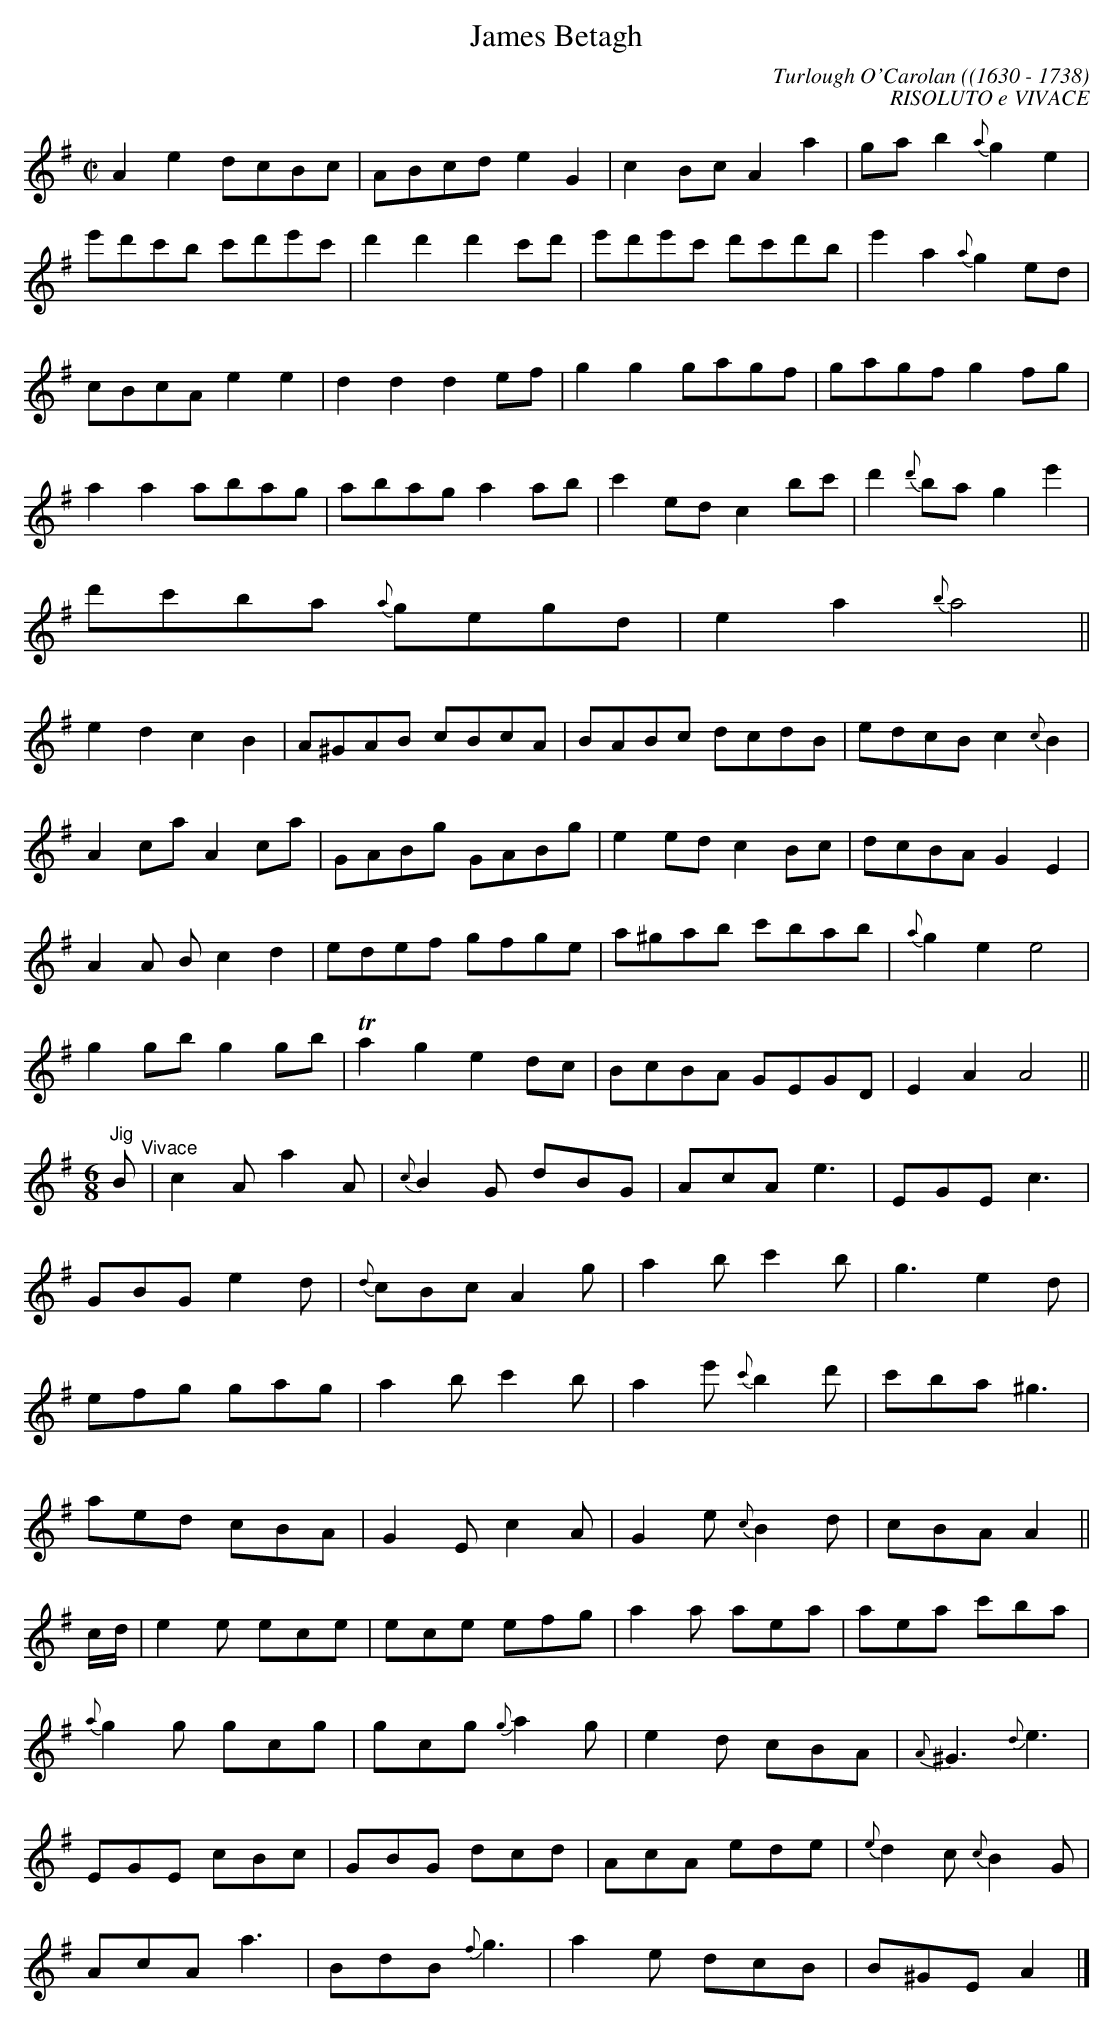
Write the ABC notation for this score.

X:1occ
T:James Betagh
C:Turlough O'Carolan ((1630 - 1738)
C:RISOLUTO e VIVACE
M:C|
L:1/8
K:G
A2e2dcBc|ABcd e2G2|c2Bc A2a2|ga b2{a}g2e2|
e'd'c'b c'd'e'c'|d'2d'2d'2c'd'|e'd'e'c' d'c'd'b|e'2a2{a}g2ed|
cBcA e2e2|d2d2d2ef|g2g2gagf|gagf g2fg|
a2a2abag|abag a2ab|c'2ed c2bc'|d'2{d'}ba g2e'2|
d'c'ba {a}gegd|e2a2{b}a4||
e2d2c2B2|A^GAB cBcA|BABc dcdB|edcB c2{c}B2|
A2ca A2ca|GABg GABg|e2ed c2Bc|dcBA G2E2|
A2A B c2d2|edef gfge|a^gab c'bab|{a}g2e2e4|
g2gb g2gb| Ta2g2e2dc|BcBA GEGD|E2A2A4||
"^Jig"[M:6/8]B "^Vivace"|c2A a2A|{c}B2G dBG|AcA e3|EGE c3|
GBG e2d|{d}cBc A2g|a2b c'2b|g3e2d|
efg gag|a2b c'2b|a2e' {c'}b2d'|c'ba ^g3|
aed cBA|G2E c2A|G2e {c}B2d|cBA A2||
c/2d/2|e2e ece|ece efg|a2a aea|aea c'ba|
{a}g2g gcg|gcg {g}a2g|e2d cBA|{A}^G3{d}e3|
EGE cBc|GBG dcd|AcA ede|{e}d2c {c}B2G|
AcA a3|BdB {f}g3|a2e dcB|B^GE A2|]
